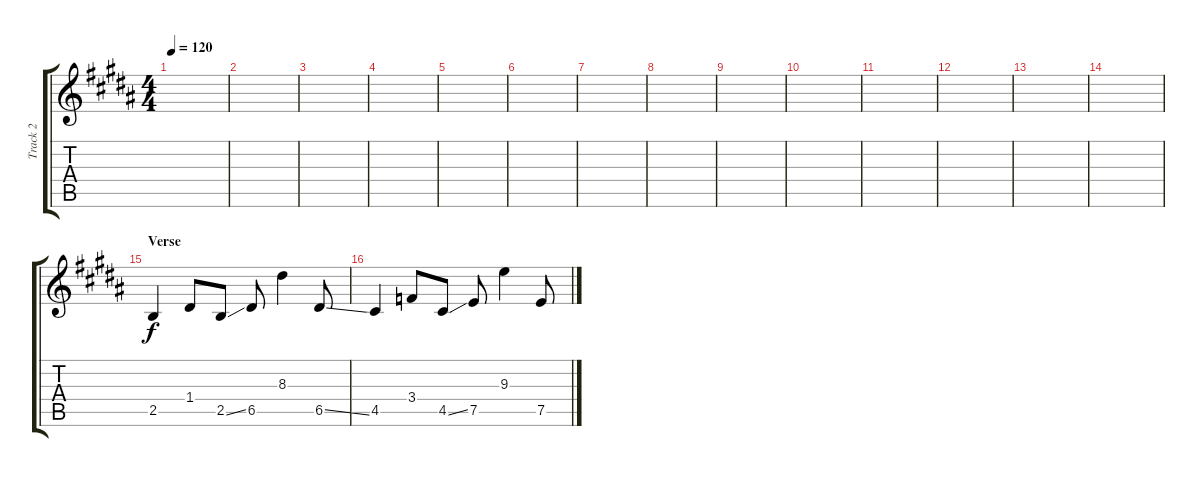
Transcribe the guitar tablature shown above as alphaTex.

\track ("Track 2" "Track 2") {instrument electricbassfinger}
\staff {score tabs}
\tuning (E4 B3 G3 D3 A2 E2) {hide}
\ts (4 4)
\tempo 120
\clef g2
\ks b
|
|
|
|
|
|
|
|
|
|
|
|
|
|
\section ("" "Verse")
2.5.4 1.4.8 2.5{ss}.8 6.5.8 8.3.4 6.5{ss}.8 |
4.5.4 3.4.8 4.5{ss}.8 7.5.8 9.3.4 7.5{ss}.8
